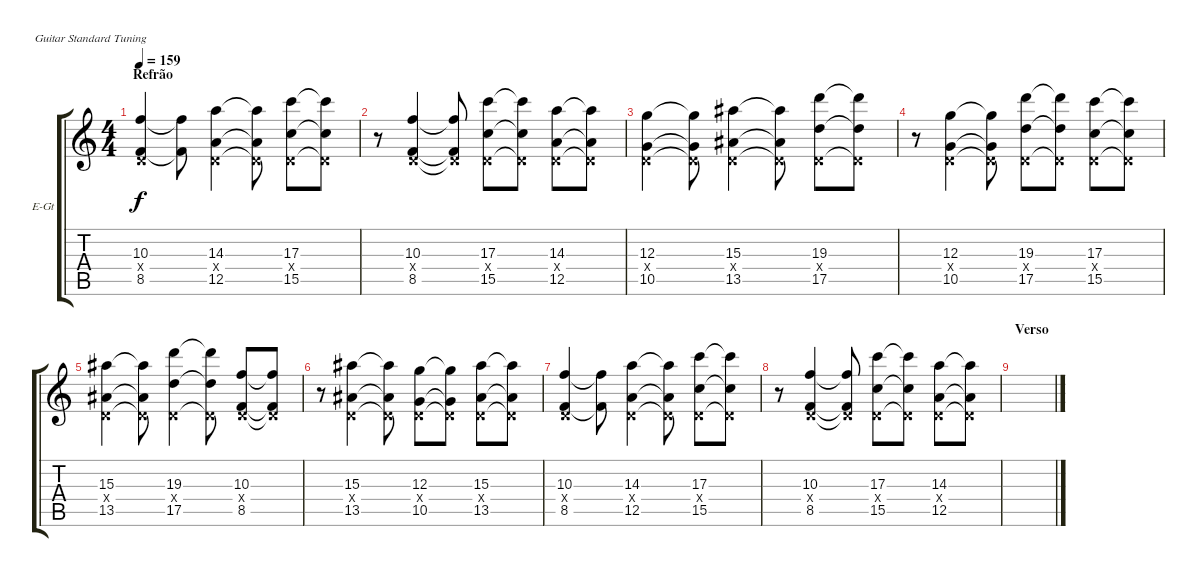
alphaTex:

\bracketExtendMode groupsimilarinstruments
\firstSystemTrackNameOrientation horizontal
\otherSystemsTrackNameOrientation horizontal
\track ("Solo Guitar" "E-Gt") {instrument distortionguitar}
\staff {score tabs}
\tuning (E4 B3 G3 D3 A2 E2)
\ts (4 4)
\section ("" "Refrão")
\tempo 159
\clef g2
\scale
0.333333
\ks c
(8.5 10.3 0.4{x}).4{dy f} (8.5{t} 10.3{t}).8 (12.5 14.3 0.4{x}).4 (12.5{t} 14.3{t} 0.4{x t}).8 (15.5 17.3 0.4{x}).8 (15.5{t} 17.3{t} 0.4{x t}).8 |
\scale
0.333333 r.8 (10.3 8.5 0.4{x}).4 (10.3{t} 8.5{t} 0.4{x t}).8 (15.5 17.3 0.4{x}).8 (15.5{t} 17.3{t} 0.4{x t}).8 (12.5 14.3 0.4{x}).8 (12.5{t} 14.3{t} 0.4{x t}).8 |
\scale
0.333333 (10.5 12.3 0.4{x}).4 (10.5{t} 12.3{t} 0.4{x t}).8 (13.5 15.3 0.4{x}).4 (13.5{t} 15.3{t} 0.4{x t}).8 (17.5 19.3 0.4{x}).8 (17.5{t} 19.3{t} 0.4{x t}).8 |
\scale
0.333333 r.8 (10.5 12.3 0.4{x}).4 (10.5{t} 12.3{t} 0.4{x t}).8 (17.5 19.3 0.4{x}).8 (17.5{t} 19.3{t} 0.4{x t}).8 (15.5 17.3 0.4{x}).8 (15.5{t} 17.3{t} 0.4{x t}).8 |
\scale
0.333333 (13.5 15.3 0.4{x}).4 (13.5{t} 15.3{t} 0.4{x t}).8 (17.5 19.3 0.4{x}).4 (17.5{t} 19.3{t} 0.4{x t}).8 (8.5 10.3 0.4{x}).8 (8.5{t} 10.3{t} 0.4{x t}).8 |
\scale
0.333333 r.8 (13.5 15.3 0.4{x}).4 (13.5{t} 15.3{t} 0.4{x t}).8 (10.5 12.3 0.4{x}).8 (10.5{t} 12.3{t} 0.4{x t}).8 (13.5 15.3 0.4{x}).8 (13.5{t} 15.3{t} 0.4{x t}).8 |
\scale
0.333333 (8.5 10.3 0.4{x}).4 (8.5{t} 10.3{t}).8 (12.5 14.3 0.4{x}).4 (12.5{t} 14.3{t} 0.4{x t}).8 (15.5 17.3 0.4{x}).8 (15.5{t} 17.3{t} 0.4{x t}).8 |
\scale
0.333333 r.8 (10.3 8.5 0.4{x}).4 (10.3{t} 8.5{t} 0.4{x t}).8 (15.5 17.3 0.4{x}).8 (15.5{t} 17.3{t} 0.4{x t}).8 (12.5 14.3 0.4{x}).8 (12.5{t} 14.3{t} 0.4{x t}).8 |
\section ("" "Verso")
\scale
0.333333 |
\scale
0.333333 |
\scale
0.333333 |
\scale
0.333333 |
\scale
0.333333 |
\scale
0.333333 |
\scale
0.333333 |
\scale
0.333333
